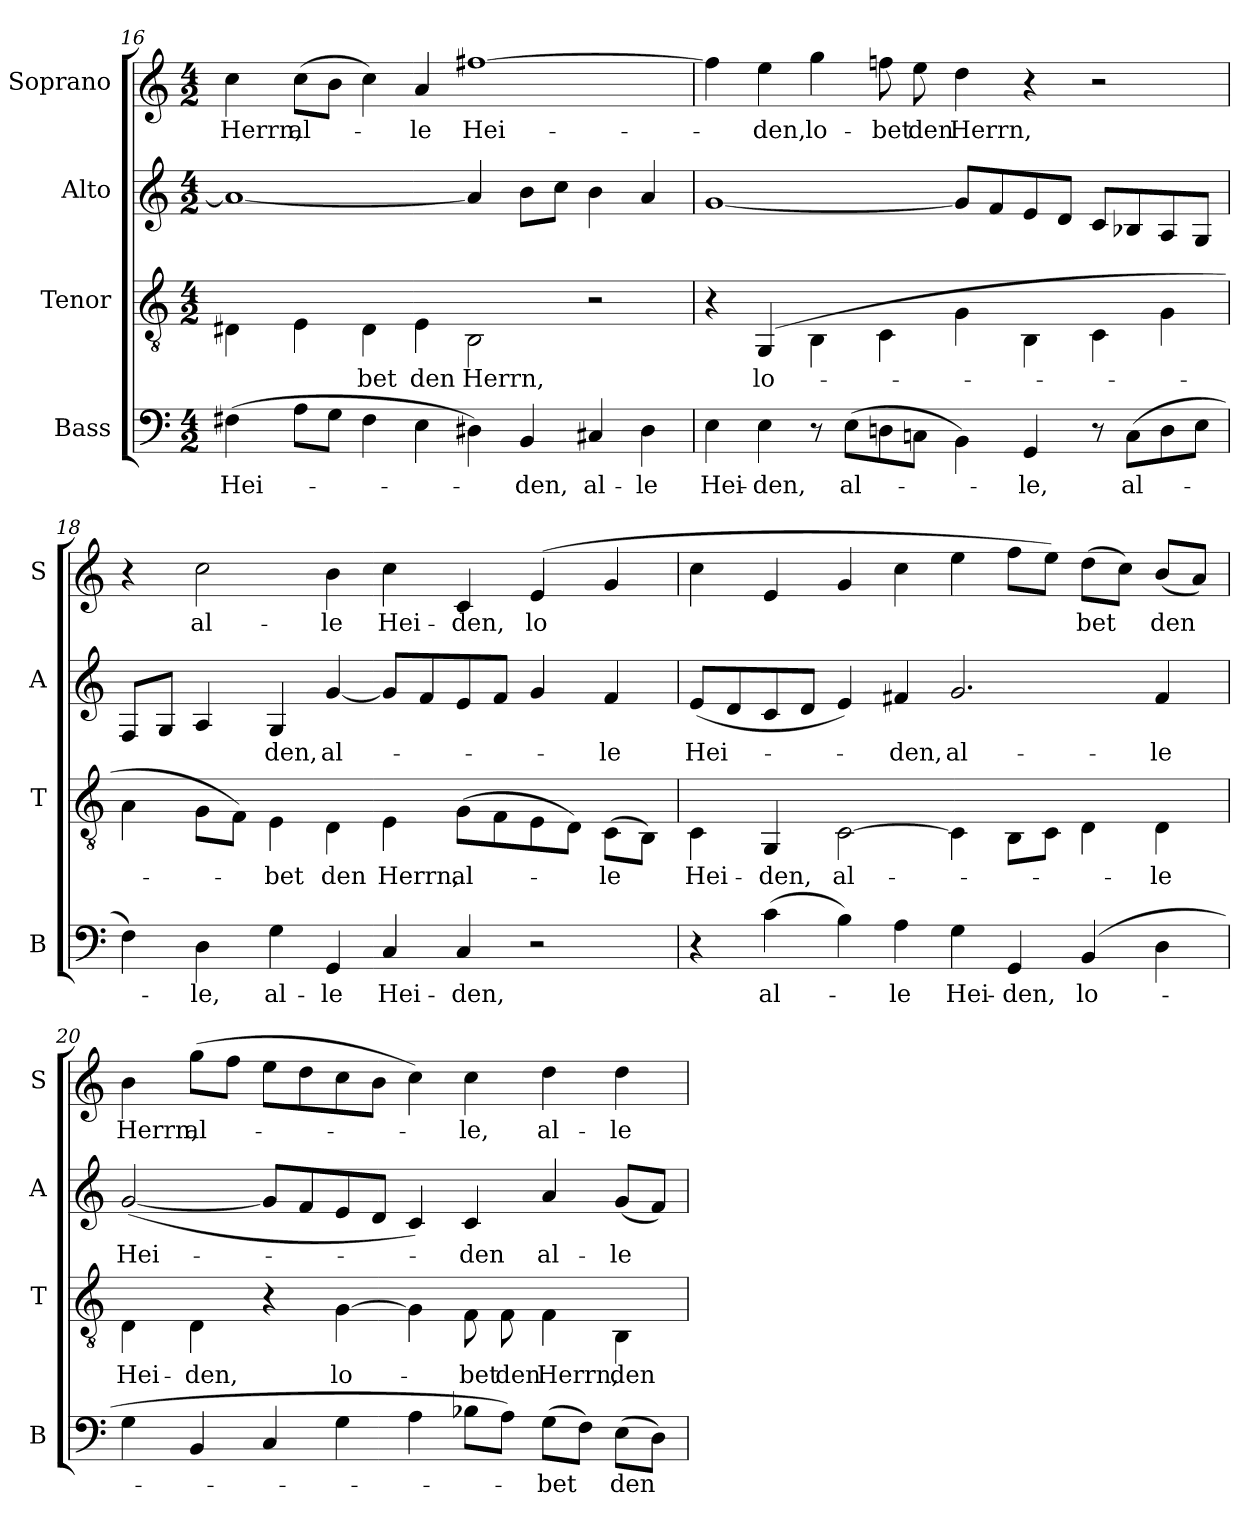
**kern	**text	**kern	**text	**kern	**text	**kern	**text
*part4	*part4	*part3	*part3	*part2	*part2	*part1	*part1
*staff4	*staff4	*staff3	*staff3	*staff2	*staff2	*staff1	*staff1
*I"Bass	*	*I"Tenor	*	*I"Alto	*	*I"Soprano	*
*I'B	*	*I'T	*	*I'A	*	*I'S	*
!!LO:LB:g=z
*clefF4	*	*clefGv2	*	*clefG2	*	*clefG2	*
*k[]	*	*k[]	*	*k[]	*	*k[]	*
*C:	*	*C:	*	*C:	*	*C:	*
*M4/2	*	*M4/2	*	*M4/2	*	*M4/2	*
=16	=16	=16	=16	=16	=16	=16	=16
!	!LO:LY:b:color=#000000	!	!	!	!	!	!
!	!	!	!LO:LY:b:color=#000000	!	!	!	!
!	!	!	!	!	!LO:LY:b:color=#000000	!	!
!	!	!	!	!	!	!	!LO:LY:b:color=#000000
(4F#Xi\	Hei-	4D#Xi\	­	1ai_	--	4cci\	Herrn,
!	!	!	!LO:LY:b:color=#000000	!	!	!	!
!	!	!	!	!	!	!	!LO:LY:b:color=#000000
8Ai\L	.	4Ei\	­	.	.	(8cci\L	al-
8Gi\J	.	.	.	.	.	8bi\J	.
!	!	!	!LO:LY:b:color=#000000	!	!	!	!
4F#i\	.	4D#i\	-bet	.	.	4cci\)	.
!	!	!	!LO:LY:b:color=#000000	!	!	!	!
!	!	!	!	!	!	!	!LO:LY:b:color=#000000
4Ei\	.	4Ei\	den	.	.	4ai/	-le
!	!	!	!LO:LY:b:color=#000000	!	!	!	!
!	!	!	!	!	!	!	!LO:LY:b:color=#000000
4D#Xi\)	.	2BBi\	Herrn,	4ai/]	.	[1ff#Xi	Hei-
!	!LO:LY:b:color=#000000	!	!	!	!	!	!
4BBi/	-den,	.	.	8bi\L	.	.	.
.	.	.	.	8cci\J	.	.	.
!	!LO:LY:b:color=#000000	!	!	!	!	!	!
4C#Xi/	al-	2r	.	4bi\	.	.	.
!	!LO:LY:b:color=#000000	!	!	!	!	!	!
4D#i\	-le	.	.	4ai/	.	.	.
=17	=17	=17	=17	=17	=17	=17	=17
!	!LO:LY:b:color=#000000	!	!	!	!	!	!
4Ei\	Hei-	4r	.	[1gi	.	4ff#i\]	.
!	!LO:LY:b:color=#000000	!	!	!	!	!	!
!	!	!	!LO:LY:b:color=#000000	!	!	!	!
!	!	!	!	!	!	!	!LO:LY:b:color=#000000
4Ei\	-den,	(4GGi/	lo-	.	.	4eei\	-den,
!	!	!	!	!	!	!	!LO:LY:b:color=#000000
8r	.	4BBi\	.	.	.	4ggi\	lo-
!	!LO:LY:b:color=#000000	!	!	!	!	!	!
(8Ei\L	al-	.	.	.	.	.	.
!	!	!	!	!	!	!	!LO:LY:b:color=#000000
8Dni\	.	4Ci\	.	.	.	8ffni\	-bet
!	!	!	!	!	!	!	!LO:LY:b:color=#000000
8Cni\J	.	.	.	.	.	8eei\	den
!	!	!	!	!	!	!	!LO:LY:b:color=#000000
4BBi\)	.	4Gi\	.	8gi/L]	.	4ddi\	Herrn,
.	.	.	.	8fi/	.	.	.
!	!LO:LY:b:color=#000000	!	!	!	!	!	!
4GGi/	-le,	4BBi\	.	8ei/	.	4r	.
.	.	.	.	8di/J	.	.	.
8r	.	4Ci\	.	8ci/L	.	2r	.
!	!LO:LY:b:color=#000000	!	!	!	!	!	!
(8Ci\L	al-	.	.	8B-Xi/	.	.	.
8Di\	.	4Gi\	.	8Ai/	.	.	.
8Ei\J	.	.	.	8Gi/J	.	.	.
=18	=18	=18	=18	=18	=18	=18	=18
4Fi\)	.	4Ai\	.	8Fi/L	.	4r	.
.	.	.	.	8Gi/J	.	.	.
!	!LO:LY:b:color=#000000	!	!	!	!	!	!
!	!	!	!	!	!	!	!LO:LY:b:color=#000000
4Di\	-le,	8Gi\L	.	4Ai/	.	2cci\	al-
.	.	8Fi\J)	.	.	.	.	.
!	!LO:LY:b:color=#000000	!	!	!	!	!	!
!	!	!	!LO:LY:b:color=#000000	!	!	!	!
!	!	!	!	!	!LO:LY:b:color=#000000	!	!
4Gi\	al-	4Ei\	-bet	4Gi/	-den,	.	.
!	!LO:LY:b:color=#000000	!	!	!	!	!	!
!	!	!	!LO:LY:b:color=#000000	!	!	!	!
!	!	!	!	!	!LO:LY:b:color=#000000	!	!
!	!	!	!	!	!	!	!LO:LY:b:color=#000000
4GGi/	-le	4Di\	den	[4gi/	al-	4bi\	-le
!	!LO:LY:b:color=#000000	!	!	!	!	!	!
!	!	!	!LO:LY:b:color=#000000	!	!	!	!
!	!	!	!	!	!	!	!LO:LY:b:color=#000000
4Ci/	Hei-	4Ei\	Herrn,	8gi/L]	.	4cci\	Hei-
.	.	.	.	8fi/	.	.	.
!	!LO:LY:b:color=#000000	!	!	!	!	!	!
!	!	!	!LO:LY:b:color=#000000	!	!	!	!
!	!	!	!	!	!	!	!LO:LY:b:color=#000000
4Ci/	-den,	(8Gi\L	al-	8ei/	.	4ci/	-den,
.	.	8Fi\	.	8fi/J	.	.	.
!	!	!	!	!	!	!	!LO:LY:b:color=#000000
2r	.	8Ei\	.	4gi/	.	(4ei/	lo-
.	.	8Di\J)	.	.	.	.	.
!	!	!	!LO:LY:b:color=#000000	!	!	!	!
!	!	!	!	!	!LO:LY:b:color=#000000	!	!
.	.	(8Ci\L	-le	4fi/	-le	4gi/	.
.	.	8BBi\J)	.	.	.	.	.
!!LO:PB:g=z
=19	=19	=19	=19	=19	=19	=19	=19
!	!	!	!LO:LY:b:color=#000000	!	!	!	!
!	!	!	!	!	!LO:LY:b:color=#000000	!	!
!	!	!	!	!	!	!	!LO:LY:b:color=#000000
4r	.	4Ci\	Hei-	(8ei/L	Hei-	4cci\	--
.	.	.	.	8di/	.	.	.
!	!LO:LY:b:color=#000000	!	!	!	!	!	!
!	!	!	!LO:LY:b:color=#000000	!	!	!	!
(4ci\	al-	4GGi/	-den,	8ci/	.	4ei/	.
.	.	.	.	8di/J	.	.	.
!	!	!	!LO:LY:b:color=#000000	!	!	!	!
4Bi\)	.	[2Ci\	al-	4ei/)	.	4gi/	.
!	!LO:LY:b:color=#000000	!	!	!	!	!	!
!	!	!	!	!	!LO:LY:b:color=#000000	!	!
4Ai\	-le	.	.	4f#Xi/	-den,	4cci\	.
!	!LO:LY:b:color=#000000	!	!	!	!	!	!
!	!	!	!	!	!LO:LY:b:color=#000000	!	!
4Gi\	Hei-	4Ci\]	.	2.gi/	al-	4eei\	.
!	!LO:LY:b:color=#000000	!	!	!	!	!	!
4GGi/	-den,	8BBi\L	.	.	.	8ffi\L	.
.	.	8Ci\J	.	.	.	8eei\J)	.
!	!LO:LY:b:color=#000000	!	!	!	!	!	!
!	!	!	!	!	!	!	!LO:LY:b:color=#000000
(4BBi/	lo-	4Di\	.	.	.	(8ddi\L	-bet
.	.	.	.	.	.	8cci\J)	.
!	!	!	!LO:LY:b:color=#000000	!	!	!	!
!	!	!	!	!	!LO:LY:b:color=#000000	!	!
!	!	!	!	!	!	!	!LO:LY:b:color=#000000
4Di\	.	4Di\	-le	4f#i/	-le	(8bi/L	den
.	.	.	.	.	.	8ai/J)	.
=20	=20	=20	=20	=20	=20	=20	=20
!	!	!	!LO:LY:b:color=#000000	!	!	!	!
!	!	!	!	!	!LO:LY:b:color=#000000	!	!
!	!	!	!	!	!	!	!LO:LY:b:color=#000000
4Gi\	.	4Di\	Hei-	([2gi/	Hei-	4bi\	Herrn,
!	!	!	!LO:LY:b:color=#000000	!	!	!	!
!	!	!	!	!	!	!	!LO:LY:b:color=#000000
4BBi/	.	4Di\	-den,	.	.	(8ggi\L	al-
.	.	.	.	.	.	8ffi\J	.
4Ci/	.	4r	.	8gi/L]	.	8eei\L	.
.	.	.	.	8fi/	.	8ddi\	.
!	!	!	!LO:LY:b:color=#000000	!	!	!	!
4Gi\	.	[4Gi\	lo-	8ei/	.	8cci\	.
.	.	.	.	8di/J	.	8bi\J	.
4Ai\	.	4Gi\]	.	4ci/)	.	4cci\)	.
!	!	!	!LO:LY:b:color=#000000	!	!	!	!
!	!	!	!	!	!LO:LY:b:color=#000000	!	!
!	!	!	!	!	!	!	!LO:LY:b:color=#000000
8B-Xi\L	.	8Fi\	-bet	4ci/	-den	4cci\	-le,
!	!	!	!LO:LY:b:color=#000000	!	!	!	!
8Ai\J)	.	8Fi\	den	.	.	.	.
!	!LO:LY:b:color=#000000	!	!	!	!	!	!
!	!	!	!LO:LY:b:color=#000000	!	!	!	!
!	!	!	!	!	!LO:LY:b:color=#000000	!	!
!	!	!	!	!	!	!	!LO:LY:b:color=#000000
(8Gi\L	-bet	4Fi\	Herrn,	4ai/	al-	4ddi\	al-
8Fi\J)	.	.	.	.	.	.	.
!	!LO:LY:b:color=#000000	!	!	!	!	!	!
!	!	!	!LO:LY:b:color=#000000	!	!	!	!
!	!	!	!	!	!LO:LY:b:color=#000000	!	!
!	!	!	!	!	!	!	!LO:LY:b:color=#000000
(8Ei\L	den	4BBi\	den	(8gi/L	-le	4ddi\	-le
8Di\J)	.	.	.	8fi/J)	.	.	.
=	=	=	=	=	=	=	=
*-	*-	*-	*-	*-	*-	*-	*-
